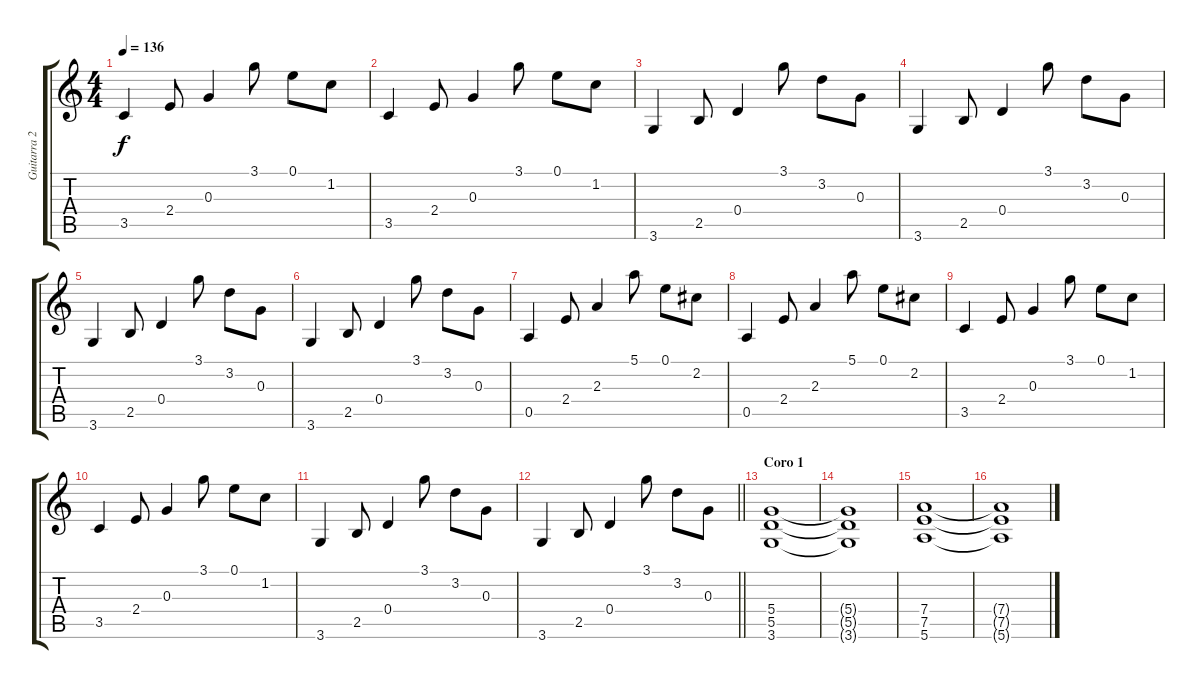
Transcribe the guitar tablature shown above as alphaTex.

\track ("Guitarra 2" "Guitarra 2") {instrument overdrivenguitar}
\staff {score tabs}
\tuning (E4 B3 G3 D3 A2 E2) {hide}
\ts (4 4)
\tempo 136
\clef g2
\ks c
3.5.4{dy f} 2.4.8 0.3.4 3.1.8 0.1.8 1.2.8 |
3.5.4 2.4.8 0.3.4 3.1.8 0.1.8 1.2.8 |
3.6.4 2.5.8 0.4.4 3.1.8 3.2.8 0.3.8 |
3.6.4 2.5.8 0.4.4 3.1.8 3.2.8 0.3.8 |
3.6.4 2.5.8 0.4.4 3.1.8 3.2.8 0.3.8 |
3.6.4 2.5.8 0.4.4 3.1.8 3.2.8 0.3.8 |
0.5.4 2.4.8 2.3.4 5.1.8 0.1.8 2.2.8 |
0.5.4 2.4.8 2.3.4 5.1.8 0.1.8 2.2.8 |
3.5.4 2.4.8 0.3.4 3.1.8 0.1.8 1.2.8 |
3.5.4 2.4.8 0.3.4 3.1.8 0.1.8 1.2.8 |
3.6.4 2.5.8 0.4.4 3.1.8 3.2.8 0.3.8 |
\barLineRight lightlight
3.6.4 2.5.8 0.4.4 3.1.8 3.2.8 0.3.8 |
\section ("" "Coro 1")
(5.4 5.5 3.6).1 |
(5.4{t} 5.5{t} 3.6{t}).1 |
(7.4 7.5 5.6).1 |
(7.4{t} 7.5{t} 5.6{t}).1
